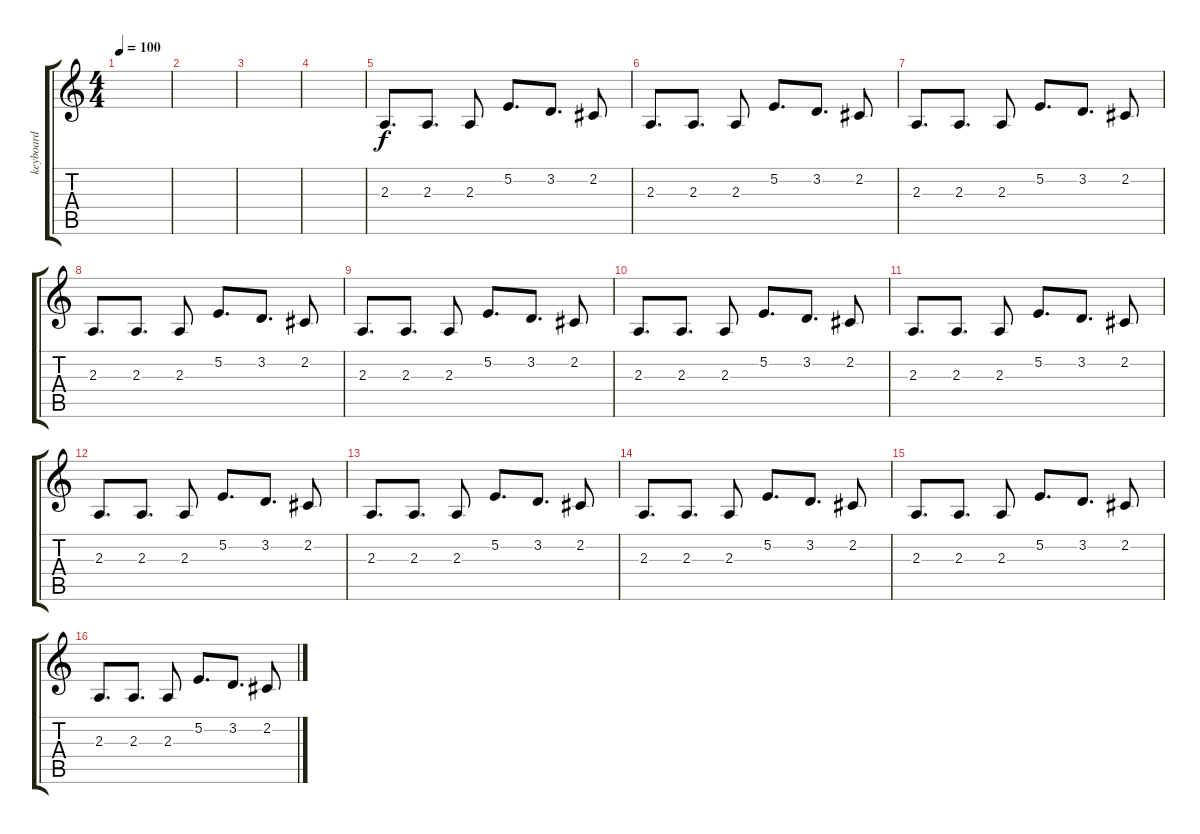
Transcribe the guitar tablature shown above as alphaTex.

\track ("keyboard" "keyboard") {instrument electricpiano2}
\staff {score tabs}
\tuning (E4 B3 G3 D3 A2 E2) {hide}
\ts (4 4)
\tempo 100
\clef g2
\ks c
|
|
|
|
2.3.8{d} 2.3.8{d} 2.3.8 5.2.8{d} 3.2.8{d} 2.2.8 |
2.3.8{d} 2.3.8{d} 2.3.8 5.2.8{d} 3.2.8{d} 2.2.8 |
2.3.8{d} 2.3.8{d} 2.3.8 5.2.8{d} 3.2.8{d} 2.2.8 |
2.3.8{d} 2.3.8{d} 2.3.8 5.2.8{d} 3.2.8{d} 2.2.8 |
2.3.8{d} 2.3.8{d} 2.3.8 5.2.8{d} 3.2.8{d} 2.2.8 |
2.3.8{d} 2.3.8{d} 2.3.8 5.2.8{d} 3.2.8{d} 2.2.8 |
2.3.8{d} 2.3.8{d} 2.3.8 5.2.8{d} 3.2.8{d} 2.2.8 |
2.3.8{d} 2.3.8{d} 2.3.8 5.2.8{d} 3.2.8{d} 2.2.8 |
2.3.8{d} 2.3.8{d} 2.3.8 5.2.8{d} 3.2.8{d} 2.2.8 |
2.3.8{d} 2.3.8{d} 2.3.8 5.2.8{d} 3.2.8{d} 2.2.8 |
2.3.8{d} 2.3.8{d} 2.3.8 5.2.8{d} 3.2.8{d} 2.2.8 |
2.3.8{d} 2.3.8{d} 2.3.8 5.2.8{d} 3.2.8{d} 2.2.8
